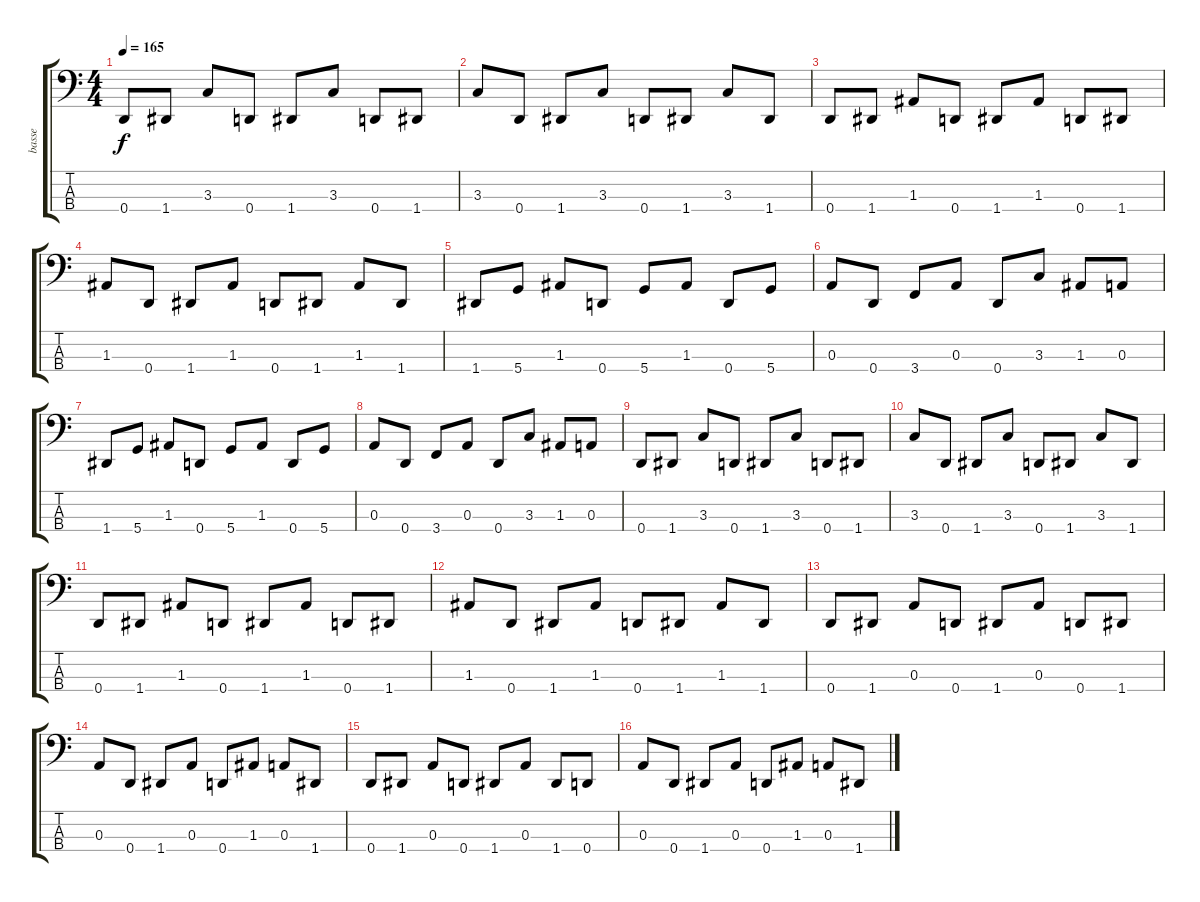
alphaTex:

\track ("basse" "basse") {instrument electricbassfinger}
\staff {score tabs}
\tuning (G2 D2 A1 D1) {hide}
\ts (4 4)
\tempo 165
\clef f4
\ks c
0.4.8{dy f} 1.4.8 3.3.8 0.4.8 1.4.8 3.3.8 0.4.8 1.4.8 |
3.3.8 0.4.8 1.4.8 3.3.8 0.4.8 1.4.8 3.3.8 1.4.8 |
0.4.8 1.4.8 1.3.8 0.4.8 1.4.8 1.3.8 0.4.8 1.4.8 |
1.3.8 0.4.8 1.4.8 1.3.8 0.4.8 1.4.8 1.3.8 1.4.8 |
1.4.8 5.4.8 1.3.8 0.4.8 5.4.8 1.3.8 0.4.8 5.4.8 |
0.3.8 0.4.8 3.4.8 0.3.8 0.4.8 3.3.8 1.3.8 0.3.8 |
1.4.8 5.4.8 1.3.8 0.4.8 5.4.8 1.3.8 0.4.8 5.4.8 |
0.3.8 0.4.8 3.4.8 0.3.8 0.4.8 3.3.8 1.3.8 0.3.8 |
0.4.8 1.4.8 3.3.8 0.4.8 1.4.8 3.3.8 0.4.8 1.4.8 |
3.3.8 0.4.8 1.4.8 3.3.8 0.4.8 1.4.8 3.3.8 1.4.8 |
0.4.8 1.4.8 1.3.8 0.4.8 1.4.8 1.3.8 0.4.8 1.4.8 |
1.3.8 0.4.8 1.4.8 1.3.8 0.4.8 1.4.8 1.3.8 1.4.8 |
0.4.8 1.4.8 0.3.8 0.4.8 1.4.8 0.3.8 0.4.8 1.4.8 |
0.3.8 0.4.8 1.4.8 0.3.8 0.4.8 1.3.8 0.3.8 1.4.8 |
0.4.8 1.4.8 0.3.8 0.4.8 1.4.8 0.3.8 1.4.8 0.4.8 |
0.3.8 0.4.8 1.4.8 0.3.8 0.4.8 1.3.8 0.3.8 1.4.8
